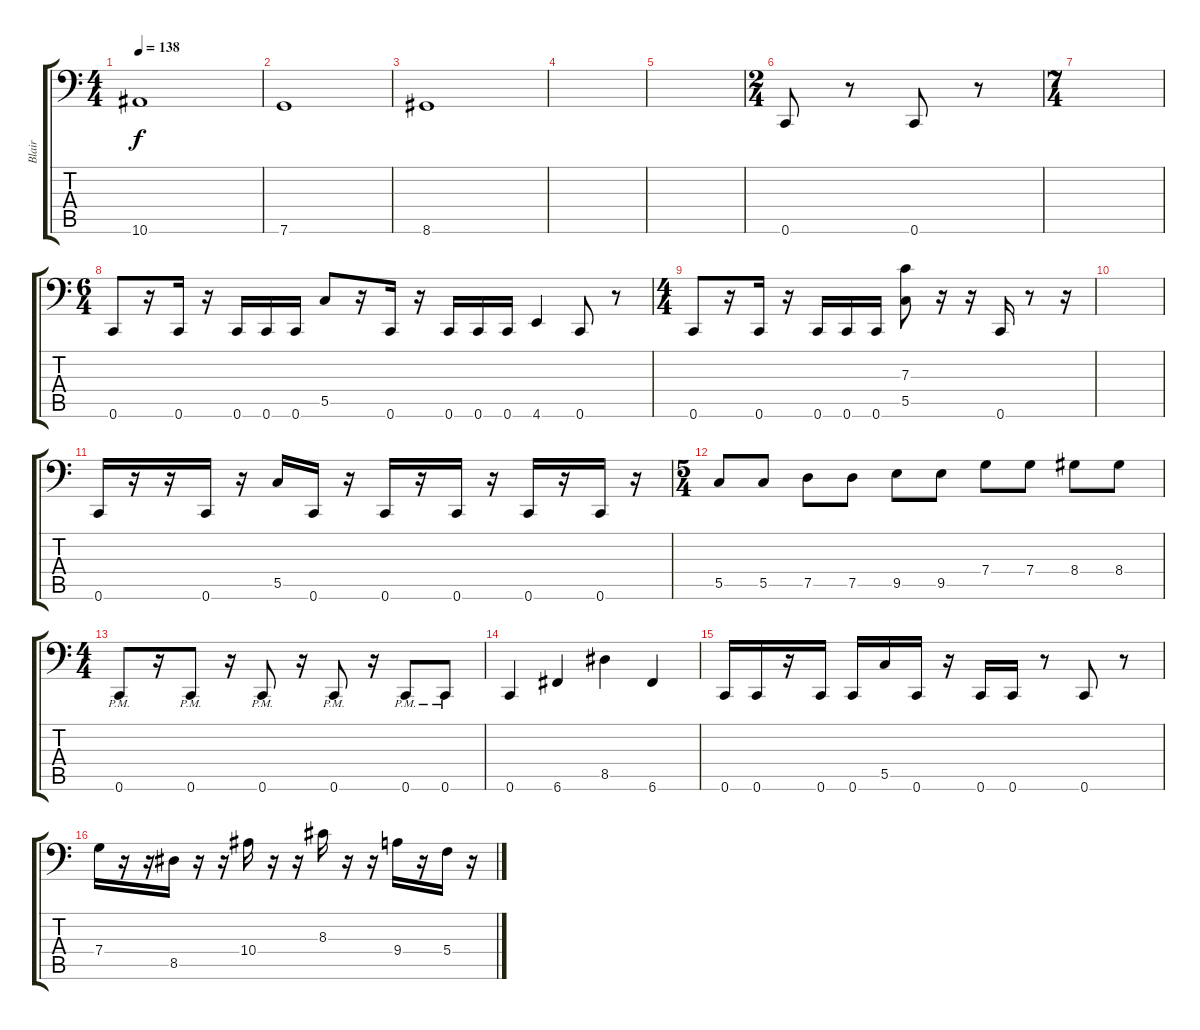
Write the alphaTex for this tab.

\track ("Blair" "Blair") {instrument electricbasspick}
\staff {score tabs}
\tuning (D3 A2 F2 C2 G1 C1) {hide}
\ts (4 4)
\tempo 138
\clef f4
\ks c
10.6.1{dy f} |
7.6.1 |
8.6.1 |
|
|
\ts (2 4)
0.6.8 r.8 0.6.8 r.8 |
\ts (7 4)
|
\ts (6 4)
0.6.8 r.16 0.6.16 r.16 0.6.16 0.6.16 0.6.16 5.5.8 r.16 0.6.16 r.16 0.6.16 0.6.16 0.6.16 4.6.4 0.6.8 r.8 |
\ts (4 4)
0.6.8 r.16 0.6.16 r.16 0.6.16 0.6.16 0.6.16 (7.3 5.5).8 r.16 r.16 0.6.16 r.8 r.16 |
|
0.6.16 r.16 r.16 0.6.16 r.16 5.5.16 0.6.16 r.16 0.6.16 r.16 0.6.16 r.16 0.6.16 r.16 0.6.16 r.16 |
\ts (5 4)
5.5.8 5.5.8 7.5.8 7.5.8 9.5.8 9.5.8 7.4.8 7.4.8 8.4.8 8.4.8 |
\ts (4 4)
0.6{pm}.8 r.16 0.6{pm}.8 r.16 0.6{pm}.8 r.16 0.6{pm}.8 r.16 0.6{pm}.8 0.6{pm}.8 |
0.6.4 6.6.4 8.5.4 6.6.4 |
0.6.16 0.6.16 r.16 0.6.16 0.6.16 5.5.16 0.6.16 r.16 0.6.16 0.6.16 r.8 0.6.8 r.8 |
7.4.16 r.16 r.16 8.5.16 r.16 r.16 10.4.16 r.16 r.16 8.3.16 r.16 r.16 9.4.16 r.16 5.4.16 r.16
